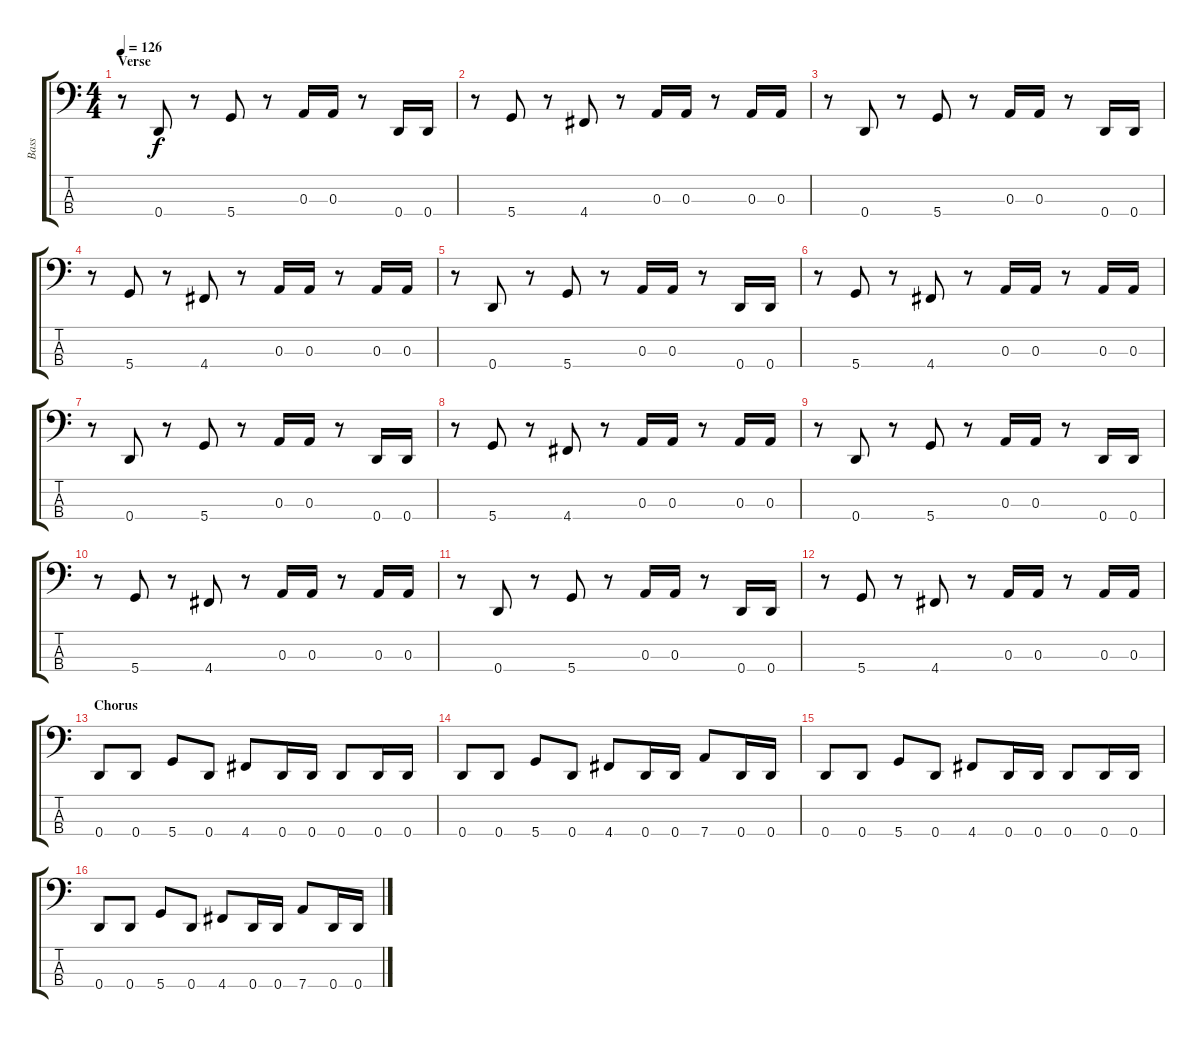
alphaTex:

\track ("Bass" "Bass") {instrument electricbassfinger}
\staff {score tabs}
\tuning (G2 D2 A1 D1) {hide}
\ts (4 4)
\section ("" "Verse")
\tempo 126
\clef f4
\ks c
r.8{dy f} 0.4.8 r.8 5.4.8 r.8 0.3.16 0.3.16 r.8 0.4.16 0.4.16 |
r.8 5.4.8 r.8 4.4.8 r.8 0.3.16 0.3.16 r.8 0.3.16 0.3.16 |
r.8 0.4.8 r.8 5.4.8 r.8 0.3.16 0.3.16 r.8 0.4.16 0.4.16 |
r.8 5.4.8 r.8 4.4.8 r.8 0.3.16 0.3.16 r.8 0.3.16 0.3.16 |
r.8 0.4.8 r.8 5.4.8 r.8 0.3.16 0.3.16 r.8 0.4.16 0.4.16 |
r.8 5.4.8 r.8 4.4.8 r.8 0.3.16 0.3.16 r.8 0.3.16 0.3.16 |
r.8 0.4.8 r.8 5.4.8 r.8 0.3.16 0.3.16 r.8 0.4.16 0.4.16 |
r.8 5.4.8 r.8 4.4.8 r.8 0.3.16 0.3.16 r.8 0.3.16 0.3.16 |
r.8 0.4.8 r.8 5.4.8 r.8 0.3.16 0.3.16 r.8 0.4.16 0.4.16 |
r.8 5.4.8 r.8 4.4.8 r.8 0.3.16 0.3.16 r.8 0.3.16 0.3.16 |
r.8 0.4.8 r.8 5.4.8 r.8 0.3.16 0.3.16 r.8 0.4.16 0.4.16 |
r.8 5.4.8 r.8 4.4.8 r.8 0.3.16 0.3.16 r.8 0.3.16 0.3.16 |
\section ("" "Chorus")
0.4.8 0.4.8 5.4.8 0.4.8 4.4.8 0.4.16 0.4.16 0.4.8 0.4.16 0.4.16 |
0.4.8 0.4.8 5.4.8 0.4.8 4.4.8 0.4.16 0.4.16 7.4.8 0.4.16 0.4.16 |
0.4.8 0.4.8 5.4.8 0.4.8 4.4.8 0.4.16 0.4.16 0.4.8 0.4.16 0.4.16 |
0.4.8 0.4.8 5.4.8 0.4.8 4.4.8 0.4.16 0.4.16 7.4.8 0.4.16 0.4.16
